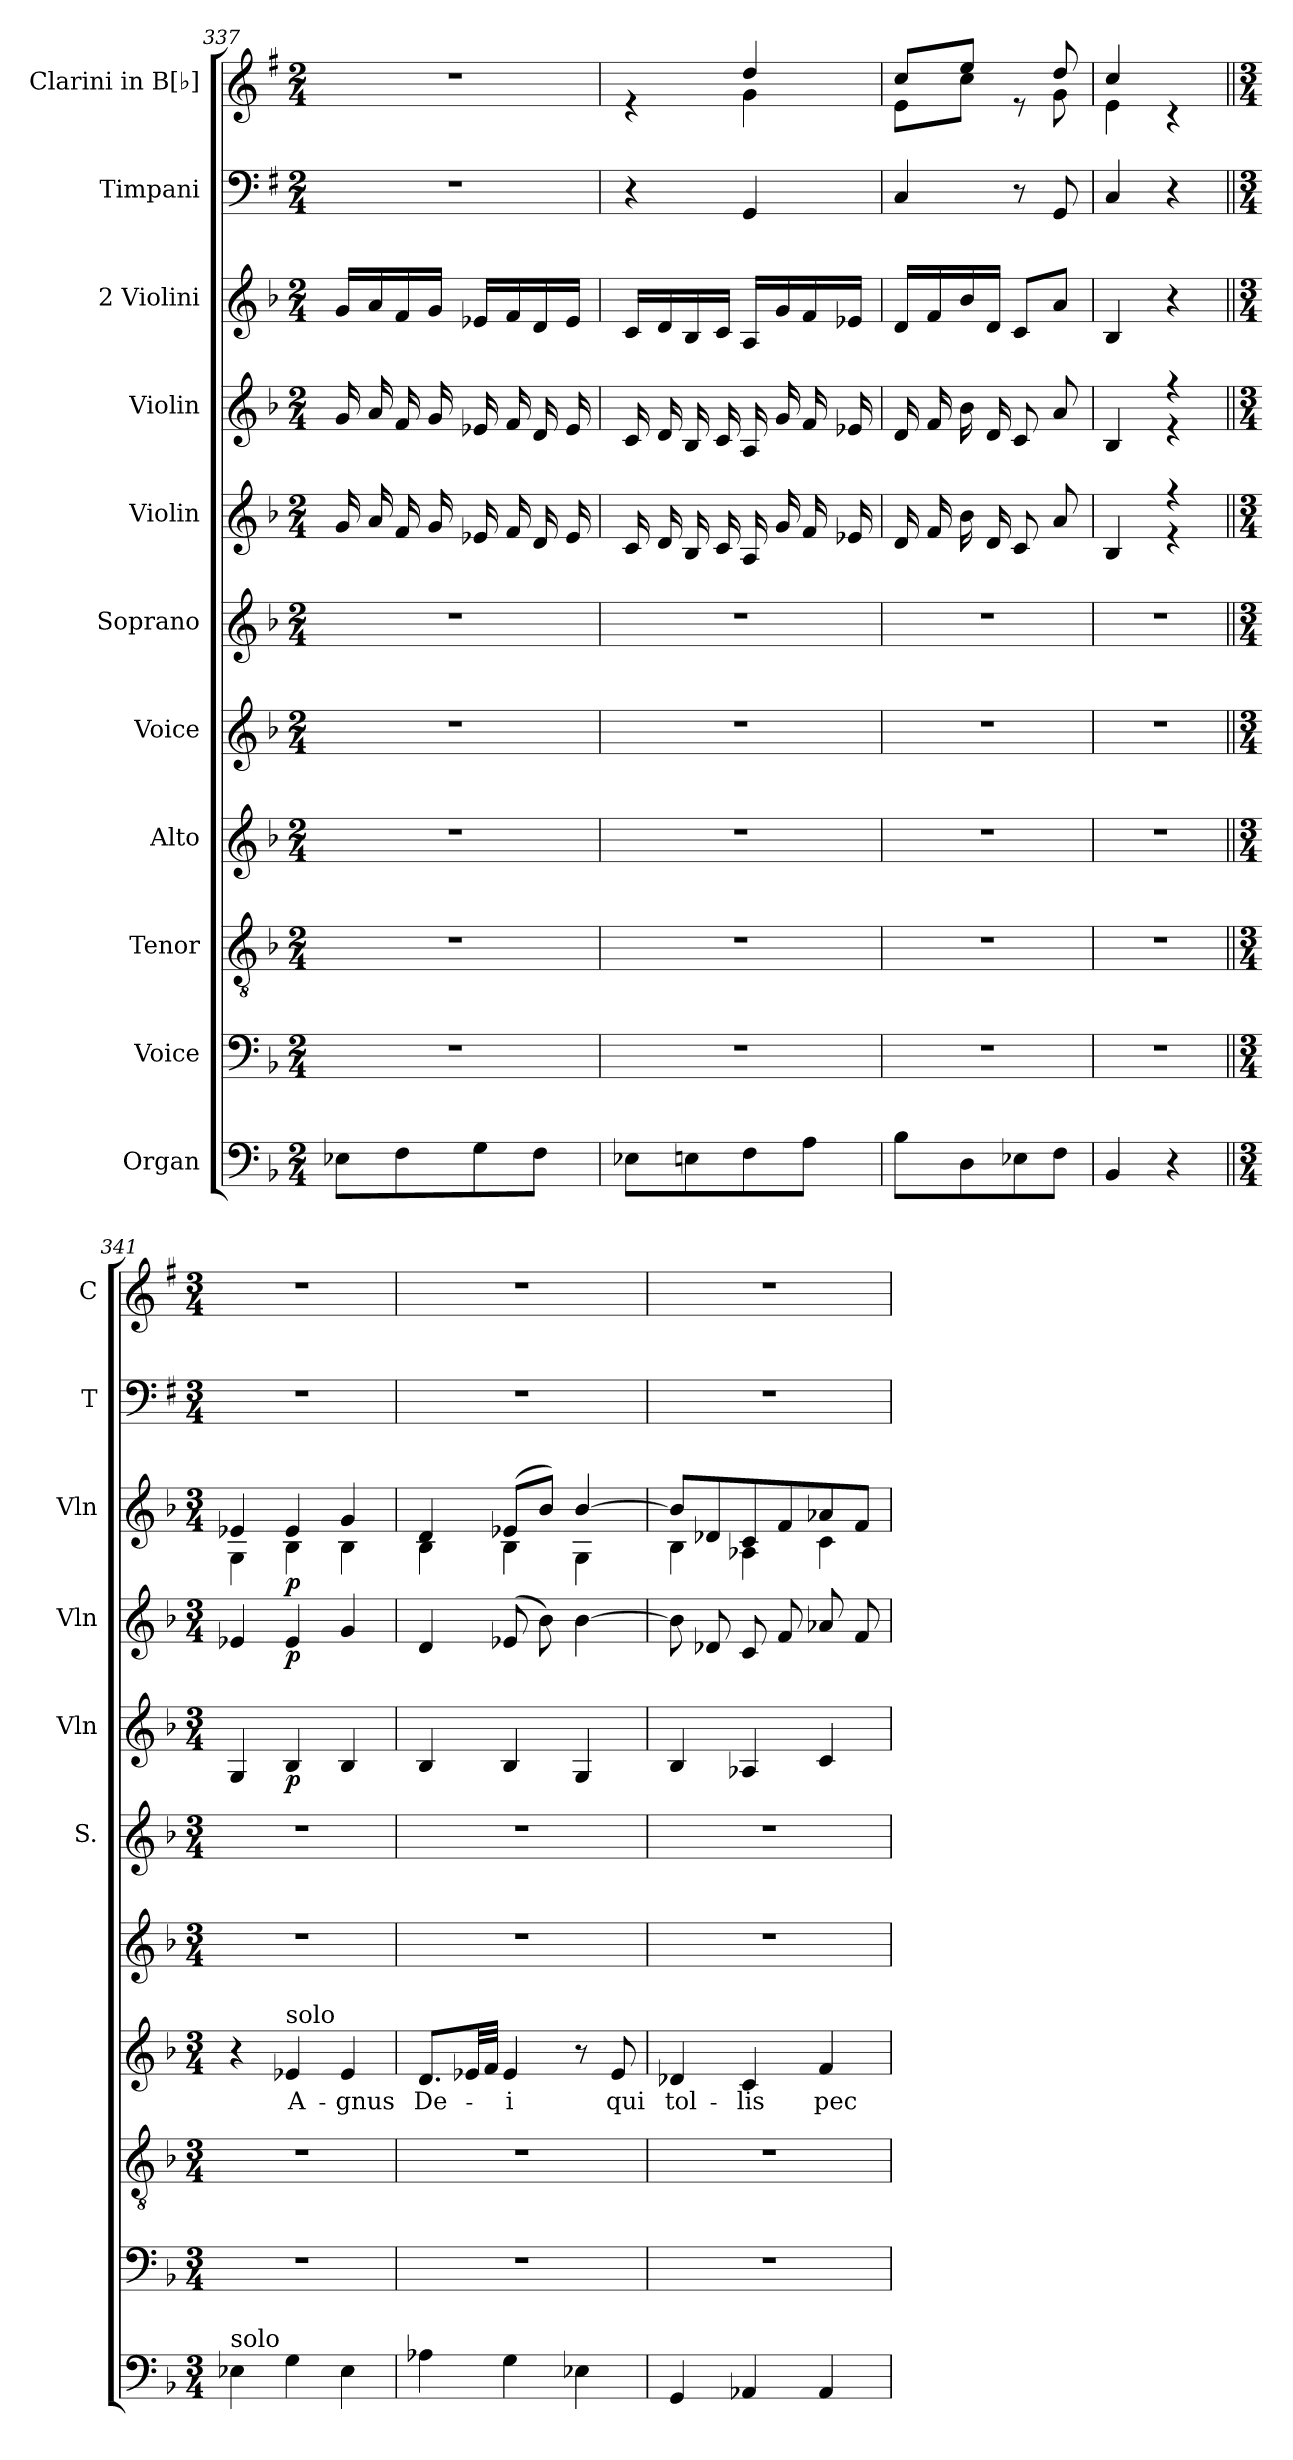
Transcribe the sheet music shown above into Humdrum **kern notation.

**kern	**kern	**kern	**kern	**text	**kern	**kern	**kern	**dynam	**kern	**dynam	**kern	**dynam	**kern	**kern
*part11	*part10	*part9	*part8	*part8	*part7	*part6	*part5	*part5	*part4	*part4	*part3	*part3	*part2	*part1
*staff11	*staff10	*staff9	*staff8	*staff8	*staff7	*staff6	*staff5	*staff5	*staff4	*staff4	*staff3	*staff3	*staff2	*staff1
*I"Organ	*I"Voice	*I"Tenor	*I"Alto	*	*I"Voice	*I"Soprano	*I"Violin	*	*I"Violin	*	*I"2 Violini	*	*I"Timpani	*I"Clarini in B[♭]
*	*	*	*	*	*	*I'S.	*I'Vln	*	*I'Vln	*	*I'Vln	*	*I'T	*I'C
!!LO:LB:g=z
*clefF4	*clefF4	*clefGv2	*clefG2	*	*clefG2	*clefG2	*clefG2	*	*clefG2	*	*clefG2	*	*clefF4	*clefG2
*	*	*	*	*	*	*	*	*	*	*	*	*	*ITrd1c2	*ITrd1c2
*k[b-]	*k[b-]	*k[b-]	*k[b-]	*	*k[b-]	*k[b-]	*k[b-]	*	*k[b-]	*	*k[b-]	*	*k[b-]	*k[b-]
*M2/4	*M2/4	*M2/4	*M2/4	*	*M2/4	*M2/4	*M2/4	*	*M2/4	*	*M2/4	*	*M2/4	*M2/4
=337	=337	=337	=337	=337	=337	=337	=337	=337	=337	=337	=337	=337	=337	=337
8E-X\L	2r	2r	2r	.	2r	2r	16g/	.	16g/	.	16g/LL	.	2r	2r
.	.	.	.	.	.	.	16a/	.	16a/	.	16a/	.	.	.
8F\	.	.	.	.	.	.	16f/	.	16f/	.	16f/	.	.	.
.	.	.	.	.	.	.	16g/	.	16g/	.	16g/JJ	.	.	.
8G\	.	.	.	.	.	.	16e-X/	.	16e-X/	.	16e-X/LL	.	.	.
.	.	.	.	.	.	.	16f/	.	16f/	.	16f/	.	.	.
8F\J	.	.	.	.	.	.	16d/	.	16d/	.	16d/	.	.	.
.	.	.	.	.	.	.	16e-/	.	16e-/	.	16e-/JJ	.	.	.
=338	=338	=338	=338	=338	=338	=338	=338	=338	=338	=338	=338	=338	=338	=338
*	*	*	*	*	*	*	*	*	*	*	*	*	*	*^
8E-X\L	2r	2r	2r	.	2r	2r	16c/	.	16c/	.	16c/LL	.	4r	4re	4ryy
.	.	.	.	.	.	.	16d/	.	16d/	.	16d/	.	.	.	.
8En\	.	.	.	.	.	.	16B-/	.	16B-/	.	16B-/	.	.	.	.
.	.	.	.	.	.	.	16c/	.	16c/	.	16c/JJ	.	.	.	.
8F\	.	.	.	.	.	.	16A/	.	16A/	.	16A/LL	.	4FF/	4cc/	4f\
.	.	.	.	.	.	.	16g/	.	16g/	.	16g/	.	.	.	.
8A\J	.	.	.	.	.	.	16f/	.	16f/	.	16f/	.	.	.	.
.	.	.	.	.	.	.	16e-X/	.	16e-X/	.	16e-X/JJ	.	.	.	.
=339	=339	=339	=339	=339	=339	=339	=339	=339	=339	=339	=339	=339	=339	=339	=339
8B-\L	2r	2r	2r	.	2r	2r	16d/	.	16d/	.	16d/LL	.	4BB-/	8b-/L	8d\L
.	.	.	.	.	.	.	16f/	.	16f/	.	16f/	.	.	.	.
8D\	.	.	.	.	.	.	16b-\	.	16b-\	.	16b-/	.	.	8dd/J	8b-\J
.	.	.	.	.	.	.	16d/	.	16d/	.	16d/JJ	.	.	.	.
8E-X\	.	.	.	.	.	.	8c/	.	8c/	.	8c/L	.	8r	8re	8ryy
8F\J	.	.	.	.	.	.	8a/	.	8a/	.	8a/J	.	8FF/	8cc/	8f\
=340	=340	=340	=340	=340	=340	=340	=340	=340	=340	=340	=340	=340	=340	=340	=340
*	*	*	*	*	*	*	*^	*	*^	*	*	*	*	*	*
4BB-/	2r	2r	2r	.	2r	2r	4B-/	4ryy	.	4B-/	4ryy	.	4B-/	.	4BB-/	4b-/	4d\
4r	.	.	.	.	.	.	4r	4r	.	4r	4r	.	4r	.	4r	4rc	4ryy
*	*	*	*	*	*	*	*v	*v	*	*	*	*	*	*	*	*v	*v
*	*	*	*	*	*	*	*	*	*v	*v	*	*	*	*	*
=341||	=341||	=341||	=341||	=341||	=341||	=341||	=341||	=341||	=341||	=341||	=341||	=341||	=341||	=341||
*M3/4	*M3/4	*M3/4	*M3/4	*	*M3/4	*M3/4	*M3/4	*	*M3/4	*	*M3/4	*	*M3/4	*M3/4
*	*	*	*	*	*	*	*	*	*	*	*	*	*	*MM80
*	*	*	*	*	*	*	*^	*	*^	*	*^	*	*	*^
!	!	!	!	!	!	!	!	!	!	!	!	!	!	!	!	!	!LO:TX:a:B:t=[	!
!	!	!	!	!	!	!	!	!	!	!	!	!	!	!	!	!	!LO:TX:a:B:t=] Adago [MH74]	!
!LO:TX:a:t=solo	!	!	!	!	!	!	!	!	!	!	!	!	!	!	!	!	!	!
*	*	*	*	*	*	*	*v	*v	*	*	*	*	*	*	*	*	*v	*v
*	*	*	*	*	*	*	*	*	*v	*v	*	*	*	*	*	*
4E-X\	2.r	2.r	4r	.	2.r	2.r	4G/	.	4e-X/	.	4e-X/	4G\	.	2.r	2.r
!	!	!	!LO:TX:a:t=solo	!	!	!	!	!	!	!	!	!	!	!	!
!	!	!	!	!LO:LY:b	!	!	!	!LO:DY:b	!	!LO:DY:b	!	!	!LO:DY:b	!	!
4G\	.	.	4e-X/	A-	.	.	4B-/	p	4e-/	p	4e-/	4B-\	p	.	.
!	!	!	!	!LO:LY:b	!	!	!	!	!	!	!	!	!	!	!
4E-\	.	.	4e-/	-gnus	.	.	4B-/	.	4g/	.	4g/	4B-\	.	.	.
=342	=342	=342	=342	=342	=342	=342	=342	=342	=342	=342	=342	=342	=342	=342	=342
!	!	!	!	!LO:LY:b	!	!	!	!	!	!	!	!	!	!	!
4A-X\	2.r	2.r	8.d/L	De-	2.r	2.r	4B-/	.	4d/	.	4d/	4B-\	.	2.r	2.r
.	.	.	32e-X/LL	.	.	.	.	.	.	.	.	.	.	.	.
.	.	.	32f/JJJ	.	.	.	.	.	.	.	.	.	.	.	.
!	!	!	!	!LO:LY:b	!	!	!	!	!	!	!	!	!	!	!
4G\	.	.	4e-/	-i	.	.	4B-/	.	(8e-X/	.	(8e-X/L	4B-\	.	.	.
.	.	.	.	.	.	.	.	.	8b-\)	.	8b-/J)	.	.	.	.
4E-X\	.	.	8r	.	.	.	4G/	.	[4b-\	.	[4b-/	4G\	.	.	.
!	!	!	!	!LO:LY:b	!	!	!	!	!	!	!	!	!	!	!
.	.	.	8e-/	qui	.	.	.	.	.	.	.	.	.	.	.
!!LO:PB:g=z
=343	=343	=343	=343	=343	=343	=343	=343	=343	=343	=343	=343	=343	=343	=343	=343
!	!	!	!	!LO:LY:b	!	!	!	!	!	!	!	!	!	!	!
4GG/	2.r	2.r	4d-X/	tol-	2.r	2.r	4B-/	.	8b-\]	.	8b-/L]	4B-\	.	2.r	2.r
.	.	.	.	.	.	.	.	.	8d-X/	.	8d-X/	.	.	.	.
!	!	!	!	!LO:LY:b	!	!	!	!	!	!	!	!	!	!	!
4AA-X/	.	.	4c/	-lis	.	.	4A-X/	.	8c/	.	8c/	4A-X\	.	.	.
.	.	.	.	.	.	.	.	.	8f/	.	8f/	.	.	.	.
!	!	!	!	!LO:LY:b	!	!	!	!	!	!	!	!	!	!	!
4AA-/	.	.	4f/	pec-	.	.	4c/	.	8a-X/	.	8a-X/	4c\	.	.	.
.	.	.	.	.	.	.	.	.	8f/	.	8f/J	.	.	.	.
*	*	*	*	*	*	*	*	*	*	*	*v	*v	*	*	*
=	=	=	=	=	=	=	=	=	=	=	=	=	=	=
*-	*-	*-	*-	*-	*-	*-	*-	*-	*-	*-	*-	*-	*-	*-
